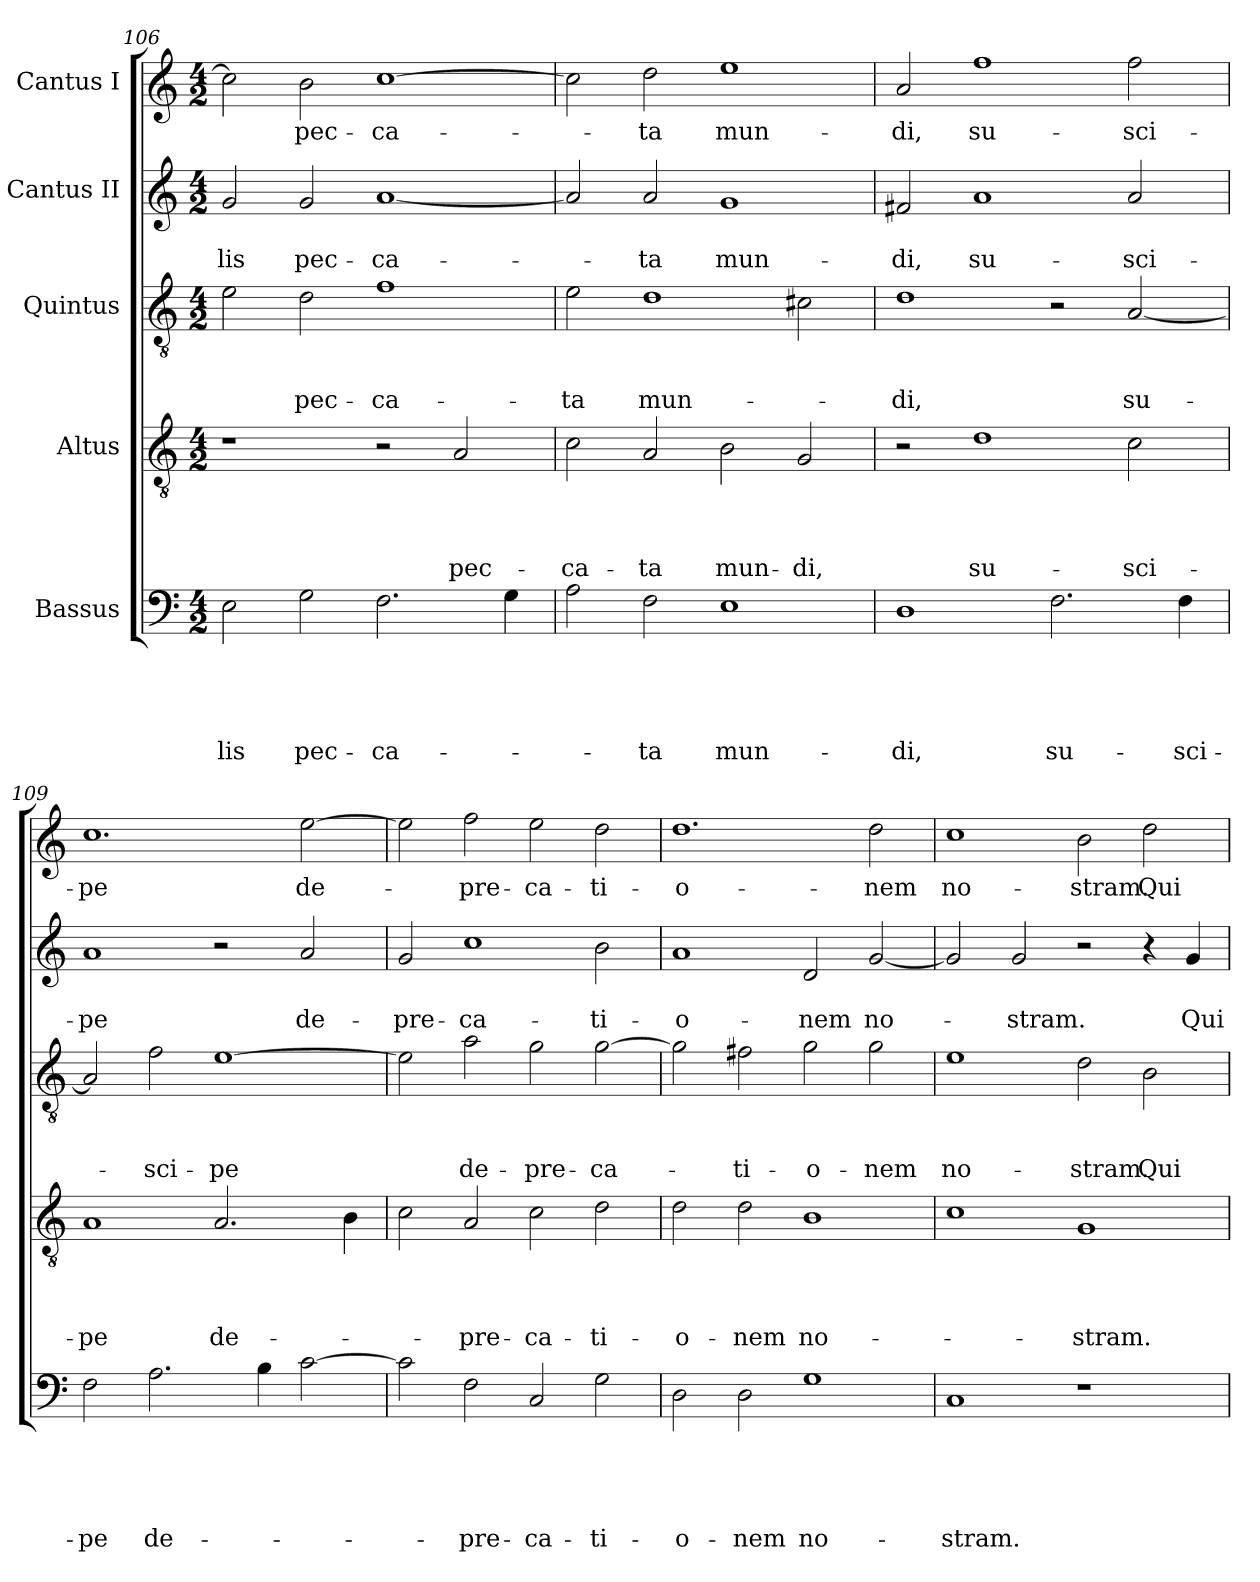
**kern	**text	**text	**text	**text	**text	**kern	**text	**text	**text	**text	**kern	**text	**text	**text	**kern	**text	**text	**kern	**text
*part5	*part5	*part5	*part5	*part5	*part5	*part4	*part4	*part4	*part4	*part4	*part3	*part3	*part3	*part3	*part2	*part2	*part2	*part1	*part1
*staff5	*staff5	*staff5	*staff5	*staff5	*staff5	*staff4	*staff4	*staff4	*staff4	*staff4	*staff3	*staff3	*staff3	*staff3	*staff2	*staff2	*staff2	*staff1	*staff1
*I"Bassus	*	*	*	*	*	*I"Altus	*	*	*	*	*I"Quintus	*	*	*	*I"Cantus II	*	*	*I"Cantus I	*
*clefF4	*	*	*	*	*	*clefGv2	*	*	*	*	*clefGv2	*	*	*	*clefG2	*	*	*clefG2	*
*k[]	*	*	*	*	*	*k[]	*	*	*	*	*k[]	*	*	*	*k[]	*	*	*k[]	*
*M4/2	*	*	*	*	*	*M4/2	*	*	*	*	*M4/2	*	*	*	*M4/2	*	*	*M4/2	*
=106	=106	=106	=106	=106	=106	=106	=106	=106	=106	=106	=106	=106	=106	=106	=106	=106	=106	=106	=106
2E\	.	.	.	.	-lis	1r	.	.	.	.	2e\	.	.	.	2g/	.	-lis	2cc\]	.
2G\	.	.	.	.	pec-	.	.	.	.	.	2d\	.	.	pec-	2g/	.	pec-	2b\	pec-
2.F\	.	.	.	.	-ca-	2r	.	.	.	.	1f\	.	.	-ca-	[1a/	.	-ca-	[1cc\	-ca-
.	.	.	.	.	.	2A/	.	.	.	pec-	.	.	.	.	.	.	.	.	.
4G\	.	.	.	.	.	.	.	.	.	.	.	.	.	.	.	.	.	.	.
=107	=107	=107	=107	=107	=107	=107	=107	=107	=107	=107	=107	=107	=107	=107	=107	=107	=107	=107	=107
2A\	.	.	.	.	.	2c\	.	.	.	-ca-	2e\	.	.	-ta	2a/]	.	.	2cc\]	.
2F\	.	.	.	.	-ta	2A/	.	.	.	-ta	1d\	.	.	mun-	2a/	.	-ta	2dd\	-ta
1E\	.	.	.	.	mun-	2B\	.	.	.	mun-	.	.	.	.	1g/	.	mun-	1ee\	mun-
.	.	.	.	.	.	2G/	.	.	.	-di,	2c#X\	.	.	.	.	.	.	.	.
=108	=108	=108	=108	=108	=108	=108	=108	=108	=108	=108	=108	=108	=108	=108	=108	=108	=108	=108	=108
1D\	.	.	.	.	-di,	2r	.	.	.	.	1d\	.	.	-di,	2f#X/	.	-di,	2a/	-di,
.	.	.	.	.	.	1d\	.	.	.	su-	.	.	.	.	1a/	.	su-	1ff\	su-
2.F\	.	.	.	.	su-	.	.	.	.	.	2r	.	.	.	.	.	.	.	.
.	.	.	.	.	.	2c\	.	.	.	-sci-	[2A/	.	.	su-	2a/	.	-sci-	2ff\	-sci-
4F\	.	.	.	.	-sci-	.	.	.	.	.	.	.	.	.	.	.	.	.	.
=109	=109	=109	=109	=109	=109	=109	=109	=109	=109	=109	=109	=109	=109	=109	=109	=109	=109	=109	=109
2F\	.	.	.	.	-pe	1A/	.	.	.	-pe	2A/]	.	.	.	1a/	.	-pe	1.cc\	-pe
2.A\	.	.	.	.	de-	.	.	.	.	.	2f\	.	.	-sci-	.	.	.	.	.
.	.	.	.	.	.	2.A/	.	.	.	de-	[1e\	.	.	-pe	2r	.	.	.	.
4B\	.	.	.	.	.	.	.	.	.	.	.	.	.	.	.	.	.	.	.
[2c\	.	.	.	.	.	.	.	.	.	.	.	.	.	.	2a/	.	de-	[2ee\	de-
.	.	.	.	.	.	4B\	.	.	.	.	.	.	.	.	.	.	.	.	.
=110	=110	=110	=110	=110	=110	=110	=110	=110	=110	=110	=110	=110	=110	=110	=110	=110	=110	=110	=110
2c\]	.	.	.	.	.	2c\	.	.	.	.	2e\]	.	.	.	2g/	.	-pre-	2ee\]	.
2F\	.	.	.	.	-pre-	2A/	.	.	.	-pre-	2a\	.	.	de-	1cc\	.	-ca-	2ff\	-pre-
2C/	.	.	.	.	-ca-	2c\	.	.	.	-ca-	2g\	.	.	-pre-	.	.	.	2ee\	-ca-
2G\	.	.	.	.	-ti-	2d\	.	.	.	-ti-	[2g\	.	.	-ca-	2b\	.	-ti-	2dd\	-ti-
=111	=111	=111	=111	=111	=111	=111	=111	=111	=111	=111	=111	=111	=111	=111	=111	=111	=111	=111	=111
2D\	.	.	.	.	-o-	2d\	.	.	.	-o-	2g\]	.	.	.	1a/	.	-o-	1.dd\	-o-
2D\	.	.	.	.	-nem	2d\	.	.	.	-nem	2f#X\	.	.	-ti-	.	.	.	.	.
1G\	.	.	.	.	no-	1B\	.	.	.	no-	2g\	.	.	-o-	2d/	.	-nem	.	.
.	.	.	.	.	.	.	.	.	.	.	2g\	.	.	-nem	[2g/	.	no-	2dd\	-nem
=112	=112	=112	=112	=112	=112	=112	=112	=112	=112	=112	=112	=112	=112	=112	=112	=112	=112	=112	=112
1C/	.	.	.	.	-stram.	1c\	.	.	.	.	1e\	.	.	no-	2g/]	.	.	1cc\	no-
.	.	.	.	.	.	.	.	.	.	.	.	.	.	.	2g/	.	-stram.	.	.
1r	.	.	.	.	.	1G/	.	.	.	-stram.	2d\	.	.	-stram.	2r	.	.	2b\	-stram.
.	.	.	.	.	.	.	.	.	.	.	2B\	.	.	Qui-	4r	.	.	2dd\	Qui-
.	.	.	.	.	.	.	.	.	.	.	.	.	.	.	4g/	.	Qui-	.	.
=	=	=	=	=	=	=	=	=	=	=	=	=	=	=	=	=	=	=	=
*-	*-	*-	*-	*-	*-	*-	*-	*-	*-	*-	*-	*-	*-	*-	*-	*-	*-	*-	*-
